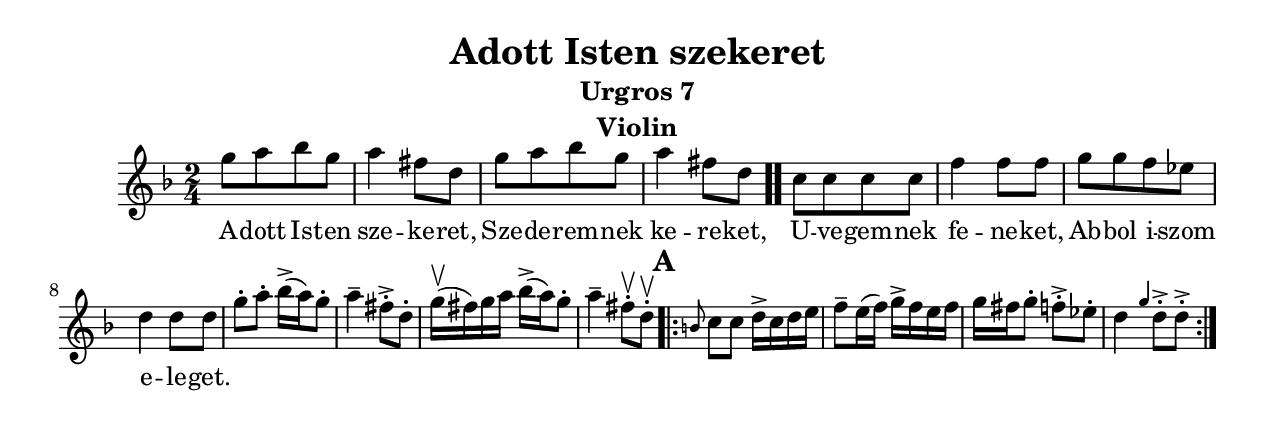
\version "2.18.0"
\language "english"

\paper{
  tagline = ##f
  print-all-headers = ##t
  #(set-paper-size "letter")
}
date = #(strftime "%d-%m-%Y" (localtime (current-time)))

%\markup{ \italic{ " Updated " \date  }  }

%\markup{ Got something to say? }

%#################################### Melody ########################
melody =\transpose d g\relative c'' {
  \clef treble
  \key a \minor
  \time 2/4
  \set Score.markFormatter = #format-mark-box-alphabet

  %\partial 16*3 a16 d f   %lead in notes


  d8  [e f d]
  e4 cs8 a
  d8 [e f d]
  e4 cs8 a \bar ".."

  g8 [g g g] |
  c4 c8 c
  d8 [d c bf]
  a4 a8 a|


  %\alternative { { }{ } }


  d8-.  e-. f16->(e)d8-.|
  e4-- cs8->-. a-.|
  d16\upbow(cs)d e  f->(e) d8-.|
  e4-- cs8\upbow-. a \upbow -.

  \repeat volta 2{
  \mark \default
    \grace fs g8 g a16-> g a b|
    c8-- b16(c) d16-> c b c|
    d16 cs d8-. c->-.  bf-.|
    a4 \grace d a8->-. a->-.



  }
  % \alternative { { }{ } }

}
%################################# Lyrics #####################
\addlyrics{
  A -- dott Is -- ten sze -- ke -- ret,
  Sze -- de -- rem -- nek ke -- re -- ket,
  U -- ve -- gem -- nek fe -- ne -- ket,
  Ab -- bol i -- szom e -- le -- get.
}
%################################# Chords #######################
harmonies = \chordmode {

}

\score {
  <<
    \new ChordNames {
      \set chordChanges = ##f
      \harmonies
    }
    \new Staff
    \melody
  >>
  \header{
    title= "Adott Isten szekeret"
    subtitle="Urgros 7"
    composer= ""
    instrument = "Violin"
    arranger= ""
  }
  \midi{\tempo 4 = 120}
  \layout{indent = 1.0\cm}
}
